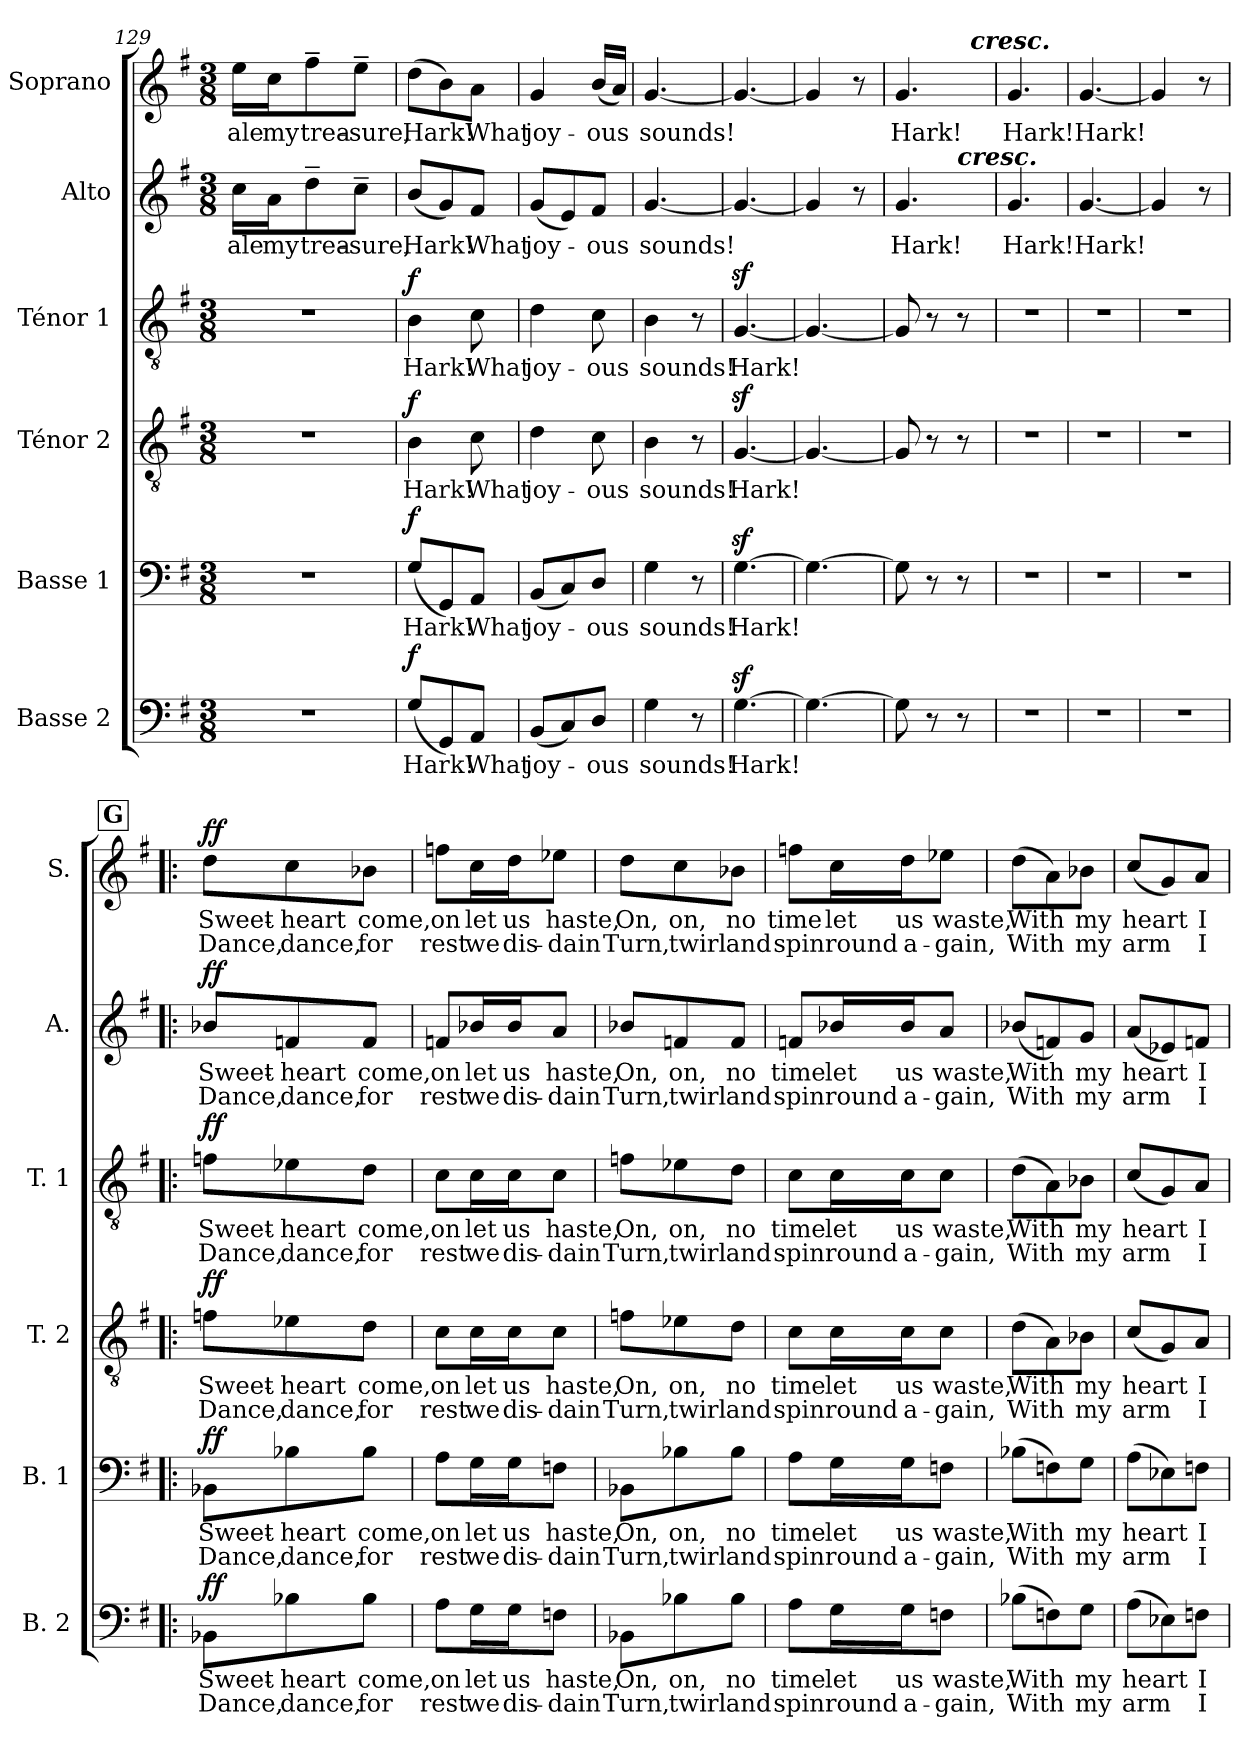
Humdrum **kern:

**kern	**text	**text	**dynam	**kern	**text	**text	**dynam	**kern	**text	**text	**dynam	**kern	**text	**text	**dynam	**kern	**text	**text	**dynam	**kern	**text	**text	**dynam
*part6	*part6	*part6	*part6	*part5	*part5	*part5	*part5	*part4	*part4	*part4	*part4	*part3	*part3	*part3	*part3	*part2	*part2	*part2	*part2	*part1	*part1	*part1	*part1
*staff6	*staff6	*staff6	*staff6	*staff5	*staff5	*staff5	*staff5	*staff4	*staff4	*staff4	*staff4	*staff3	*staff3	*staff3	*staff3	*staff2	*staff2	*staff2	*staff2	*staff1	*staff1	*staff1	*staff1
*I"Basse 2	*	*	*	*I"Basse 1	*	*	*	*I"Ténor 2	*	*	*	*I"Ténor 1	*	*	*	*I"Alto	*	*	*	*I"Soprano	*	*	*
*I'B. 2	*	*	*	*I'B. 1	*	*	*	*I'T. 2	*	*	*	*I'T. 1	*	*	*	*I'A.	*	*	*	*I'S.	*	*	*
*clefF4	*	*	*	*clefF4	*	*	*	*clefGv2	*	*	*	*clefGv2	*	*	*	*clefG2	*	*	*	*clefG2	*	*	*
*k[f#]	*	*	*	*k[f#]	*	*	*	*k[f#]	*	*	*	*k[f#]	*	*	*	*k[f#]	*	*	*	*k[f#]	*	*	*
*M3/8	*	*	*	*M3/8	*	*	*	*M3/8	*	*	*	*M3/8	*	*	*	*M3/8	*	*	*	*M3/8	*	*	*
=129	=129	=129	=129	=129	=129	=129	=129	=129	=129	=129	=129	=129	=129	=129	=129	=129	=129	=129	=129	=129	=129	=129	=129
!	!	!	!	!	!	!	!	!	!	!	!	!	!	!	!	!	!LO:LY:b	!	!	!	!LO:LY:b	!	!
4.r	.	.	.	4.r	.	.	.	4.r	.	.	.	4.r	.	.	.	16cc\LL	ale	.	.	16ee\LL	ale	.	.
!	!	!	!	!	!	!	!	!	!	!	!	!	!	!	!	!	!LO:LY:b	!	!	!	!LO:LY:b	!	!
.	.	.	.	.	.	.	.	.	.	.	.	.	.	.	.	16a\J	my	.	.	16cc\J	my	.	.
!	!	!	!	!	!	!	!	!	!	!	!	!	!	!	!	!	!LO:LY:b	!	!	!	!LO:LY:b	!	!
.	.	.	.	.	.	.	.	.	.	.	.	.	.	.	.	8dd~>\	trea-	.	.	8ff#~>\	trea-	.	.
!	!	!	!	!	!	!	!	!	!	!	!	!	!	!	!	!	!LO:LY:b	!	!	!	!LO:LY:b	!	!
.	.	.	.	.	.	.	.	.	.	.	.	.	.	.	.	8cc~>\J	-sure,	.	.	8ee~>\J	-sure,	.	.
=130	=130	=130	=130	=130	=130	=130	=130	=130	=130	=130	=130	=130	=130	=130	=130	=130	=130	=130	=130	=130	=130	=130	=130
!	!LO:LY:b	!	!LO:DY:a	!	!LO:LY:b	!	!LO:DY:a	!	!LO:LY:b	!	!LO:DY:a	!	!LO:LY:b	!	!LO:DY:a	!	!LO:LY:b	!	!	!	!LO:LY:b	!	!
(<8G/L	Hark!	.	f	(<8G/L	Hark!	.	f	4B\	Hark!	.	f	4B\	Hark!	.	f	(<8b/L	Hark!	.	.	(>8dd\L	Hark!	.	.
8GG/)	.	.	.	8GG/)	.	.	.	.	.	.	.	.	.	.	.	8g/)	.	.	.	8b\)	.	.	.
!	!LO:LY:b	!	!	!	!LO:LY:b	!	!	!	!LO:LY:b	!	!	!	!LO:LY:b	!	!	!	!LO:LY:b	!	!	!	!LO:LY:b	!	!
8AA/J	What	.	.	8AA/J	What	.	.	8c\	What	.	.	8c\	What	.	.	8f#/J	What	.	.	8a\J	What	.	.
=131	=131	=131	=131	=131	=131	=131	=131	=131	=131	=131	=131	=131	=131	=131	=131	=131	=131	=131	=131	=131	=131	=131	=131
!	!LO:LY:b	!	!	!	!LO:LY:b	!	!	!	!LO:LY:b	!	!	!	!LO:LY:b	!	!	!	!LO:LY:b	!	!	!	!LO:LY:b	!	!
(<8BB/L	joy-	.	.	(<8BB/L	joy-	.	.	4d\	joy-	.	.	4d\	joy-	.	.	(<8g/L	joy-	.	.	4g/	joy-	.	.
8C/)	.	.	.	8C/)	.	.	.	.	.	.	.	.	.	.	.	8e/)	.	.	.	.	.	.	.
!	!LO:LY:b	!	!	!	!LO:LY:b	!	!	!	!LO:LY:b	!	!	!	!LO:LY:b	!	!	!	!LO:LY:b	!	!	!	!LO:LY:b	!	!
8D/J	-ous	.	.	8D/J	-ous	.	.	8c\	-ous	.	.	8c\	-ous	.	.	8f#/J	-ous	.	.	(<16b/LL	-ous	.	.
.	.	.	.	.	.	.	.	.	.	.	.	.	.	.	.	.	.	.	.	16a/JJ)	.	.	.
=132	=132	=132	=132	=132	=132	=132	=132	=132	=132	=132	=132	=132	=132	=132	=132	=132	=132	=132	=132	=132	=132	=132	=132
!	!LO:LY:b	!	!	!	!LO:LY:b	!	!	!	!LO:LY:b	!	!	!	!LO:LY:b	!	!	!	!LO:LY:b	!	!	!	!LO:LY:b	!	!
4G\	sounds!	.	.	4G\	sounds!	.	.	4B\	sounds!	.	.	4B\	sounds!	.	.	[<4.g/	sounds!	.	.	[<4.g/	sounds!	.	.
8r	.	.	.	8r	.	.	.	8r	.	.	.	8r	.	.	.	.	.	.	.	.	.	.	.
=133	=133	=133	=133	=133	=133	=133	=133	=133	=133	=133	=133	=133	=133	=133	=133	=133	=133	=133	=133	=133	=133	=133	=133
!	!LO:LY:b	!	!	!	!LO:LY:b	!	!	!	!LO:LY:b	!	!	!	!LO:LY:b	!	!	!	!	!	!	!	!	!	!
[>4.Gz>\	Hark!	.	.	[>4.Gz>\	Hark!	.	.	[<4.Gz>/	Hark!	.	.	[<4.Gz>/	Hark!	.	.	4.g/_	.	.	.	4.g/_	.	.	.
=134	=134	=134	=134	=134	=134	=134	=134	=134	=134	=134	=134	=134	=134	=134	=134	=134	=134	=134	=134	=134	=134	=134	=134
4.G\_	.	.	.	4.G\_	.	.	.	4.G/_	.	.	.	4.G/_	.	.	.	4g/]	.	.	.	4g/]	.	.	.
.	.	.	.	.	.	.	.	.	.	.	.	.	.	.	.	8r	.	.	.	8r	.	.	.
=135	=135	=135	=135	=135	=135	=135	=135	=135	=135	=135	=135	=135	=135	=135	=135	=135	=135	=135	=135	=135	=135	=135	=135
!	!	!	!	!	!	!	!	!	!	!	!	!	!	!	!	!	!LO:LY:b	!	!	!	!LO:LY:b	!	!
*	*	*	*	*	*	*	*	*	*	*	*	*	*	*	*	*^	*	*	*	*^	*	*	*
8G\]	.	.	.	8G\]	.	.	.	8G/]	.	.	.	8G/]	.	.	.	4.g/	4ryy	Hark!	.	.	4.g/	4ryy	Hark!	.	.
8r	.	.	.	8r	.	.	.	8r	.	.	.	8r	.	.	.	.	.	.	.	.	.	.	.	.	.
!	!	!	!	!	!	!	!	!	!	!	!	!	!	!	!	!	!LO:TX:a:Bi:t=cresc.	!	!	!	!	!	!	!	!
8r	.	.	.	8r	.	.	.	8r	.	.	.	8r	.	.	.	.	8ryy	.	.	.	.	32ryy	.	.	.
!	!	!	!	!	!	!	!	!	!	!	!	!	!	!	!	!	!	!	!	!	!	!LO:TX:a:Bi:t=cresc.	!	!	!
.	.	.	.	.	.	.	.	.	.	.	.	.	.	.	.	.	.	.	.	.	.	16.ryy	.	.	.
=136	=136	=136	=136	=136	=136	=136	=136	=136	=136	=136	=136	=136	=136	=136	=136	=136	=136	=136	=136	=136	=136	=136	=136	=136	=136
!	!	!	!	!	!	!	!	!	!	!	!	!	!	!	!	!	!	!LO:LY:b	!	!	!	!	!LO:LY:b	!	!
*	*	*	*	*	*	*	*	*	*	*	*	*	*	*	*	*v	*v	*	*	*	*	*	*	*	*
*	*	*	*	*	*	*	*	*	*	*	*	*	*	*	*	*	*	*	*	*v	*v	*	*	*
4.r	.	.	.	4.r	.	.	.	4.r	.	.	.	4.r	.	.	.	4.g/	Hark!	.	.	4.g/	Hark!	.	.
=137	=137	=137	=137	=137	=137	=137	=137	=137	=137	=137	=137	=137	=137	=137	=137	=137	=137	=137	=137	=137	=137	=137	=137
!	!	!	!	!	!	!	!	!	!	!	!	!	!	!	!	!	!LO:LY:b	!	!	!	!LO:LY:b	!	!
4.r	.	.	.	4.r	.	.	.	4.r	.	.	.	4.r	.	.	.	[<4.g/	Hark!	.	.	[<4.g/	Hark!	.	.
=138	=138	=138	=138	=138	=138	=138	=138	=138	=138	=138	=138	=138	=138	=138	=138	=138	=138	=138	=138	=138	=138	=138	=138
4.r	.	.	.	4.r	.	.	.	4.r	.	.	.	4.r	.	.	.	4g/]	.	.	.	4g/]	.	.	.
.	.	.	.	.	.	.	.	.	.	.	.	.	.	.	.	8r	.	.	.	8r	.	.	.
!!LO:REH:place=s1:a:B:fs=14:t=G
=139!|:	=139!|:	=139!|:	=139!|:	=139!|:	=139!|:	=139!|:	=139!|:	=139!|:	=139!|:	=139!|:	=139!|:	=139!|:	=139!|:	=139!|:	=139!|:	=139!|:	=139!|:	=139!|:	=139!|:	=139!|:	=139!|:	=139!|:	=139!|:
!	!LO:LY:b	!LO:LY:b	!LO:DY:a	!	!LO:LY:b	!LO:LY:b	!LO:DY:a	!	!LO:LY:b	!LO:LY:b	!LO:DY:a	!	!LO:LY:b	!LO:LY:b	!LO:DY:a	!	!LO:LY:b	!LO:LY:b	!LO:DY:a	!	!LO:LY:b	!LO:LY:b	!LO:DY:a
8BB-X\L	Sweet-	Dance,	ff	8BB-X\L	Sweet-	Dance,	ff	8fn\L	Sweet-	Dance,	ff	8fn\L	Sweet-	Dance,	ff	8b-X/L	Sweet-	Dance,	ff	8dd\L	Sweet-	Dance,	ff
!	!LO:LY:b	!LO:LY:b	!	!	!LO:LY:b	!LO:LY:b	!	!	!LO:LY:b	!LO:LY:b	!	!	!LO:LY:b	!LO:LY:b	!	!	!LO:LY:b	!LO:LY:b	!	!	!LO:LY:b	!LO:LY:b	!
8B-X\	heart	dance,	.	8B-X\	heart	dance,	.	8e-X\	heart	dance,	.	8e-X\	heart	dance,	.	8fn/	heart	dance,	.	8cc\	heart	dance,	.
!	!LO:LY:b	!LO:LY:b	!	!	!LO:LY:b	!LO:LY:b	!	!	!LO:LY:b	!LO:LY:b	!	!	!LO:LY:b	!LO:LY:b	!	!	!LO:LY:b	!LO:LY:b	!	!	!LO:LY:b	!LO:LY:b	!
8B-\J	come,	for	.	8B-\J	come,	for	.	8d\J	come,	for	.	8d\J	come,	for	.	8f/J	come,	for	.	8b-X\J	come,	for	.
=140	=140	=140	=140	=140	=140	=140	=140	=140	=140	=140	=140	=140	=140	=140	=140	=140	=140	=140	=140	=140	=140	=140	=140
!	!LO:LY:b	!LO:LY:b	!	!	!LO:LY:b	!LO:LY:b	!	!	!LO:LY:b	!LO:LY:b	!	!	!LO:LY:b	!LO:LY:b	!	!	!LO:LY:b	!LO:LY:b	!	!	!LO:LY:b	!LO:LY:b	!
8A\L	on	rest	.	8A\L	on	rest	.	8c\L	on	rest	.	8c\L	on	rest	.	8fn/L	on	rest	.	8ffn\L	on	rest	.
!	!LO:LY:b	!LO:LY:b	!	!	!LO:LY:b	!LO:LY:b	!	!	!LO:LY:b	!LO:LY:b	!	!	!LO:LY:b	!LO:LY:b	!	!	!LO:LY:b	!LO:LY:b	!	!	!LO:LY:b	!LO:LY:b	!
16G\L	let	we	.	16G\L	let	we	.	16c\L	let	we	.	16c\L	let	we	.	16b-X/L	let	we	.	16cc\L	let	we	.
!	!LO:LY:b	!LO:LY:b	!	!	!LO:LY:b	!LO:LY:b	!	!	!LO:LY:b	!LO:LY:b	!	!	!LO:LY:b	!LO:LY:b	!	!	!LO:LY:b	!LO:LY:b	!	!	!LO:LY:b	!LO:LY:b	!
16G\J	us	dis-	.	16G\J	us	dis-	.	16c\J	us	dis-	.	16c\J	us	dis-	.	16b-/J	us	dis-	.	16dd\J	us	dis-	.
!	!LO:LY:b	!LO:LY:b	!	!	!LO:LY:b	!LO:LY:b	!	!	!LO:LY:b	!LO:LY:b	!	!	!LO:LY:b	!LO:LY:b	!	!	!LO:LY:b	!LO:LY:b	!	!	!LO:LY:b	!LO:LY:b	!
8Fn\J	-haste,	-dain	.	8Fn\J	-haste,	-dain	.	8c\J	-haste,	-dain	.	8c\J	-haste,	-dain	.	8a/J	-haste,	-dain	.	8ee-X\J	-haste,	-dain	.
=141	=141	=141	=141	=141	=141	=141	=141	=141	=141	=141	=141	=141	=141	=141	=141	=141	=141	=141	=141	=141	=141	=141	=141
!	!LO:LY:b	!LO:LY:b	!	!	!LO:LY:b	!LO:LY:b	!	!	!LO:LY:b	!LO:LY:b	!	!	!LO:LY:b	!LO:LY:b	!	!	!LO:LY:b	!LO:LY:b	!	!	!LO:LY:b	!LO:LY:b	!
8BB-X\L	On,	Turn,	.	8BB-X\L	On,	Turn,	.	8fn\L	On,	Turn,	.	8fn\L	On,	Turn,	.	8b-X/L	On,	Turn,	.	8dd\L	On,	Turn,	.
!	!LO:LY:b	!LO:LY:b	!	!	!LO:LY:b	!LO:LY:b	!	!	!LO:LY:b	!LO:LY:b	!	!	!LO:LY:b	!LO:LY:b	!	!	!LO:LY:b	!LO:LY:b	!	!	!LO:LY:b	!LO:LY:b	!
8B-X\	on,	twirl	.	8B-X\	on,	twirl	.	8e-X\	on,	twirl	.	8e-X\	on,	twirl	.	8fn/	on,	twirl	.	8cc\	on,	twirl	.
!	!LO:LY:b	!LO:LY:b	!	!	!LO:LY:b	!LO:LY:b	!	!	!LO:LY:b	!LO:LY:b	!	!	!LO:LY:b	!LO:LY:b	!	!	!LO:LY:b	!LO:LY:b	!	!	!LO:LY:b	!LO:LY:b	!
8B-\J	no	and	.	8B-\J	no	and	.	8d\J	no	and	.	8d\J	no	and	.	8f/J	no	and	.	8b-X\J	no	and	.
=142	=142	=142	=142	=142	=142	=142	=142	=142	=142	=142	=142	=142	=142	=142	=142	=142	=142	=142	=142	=142	=142	=142	=142
!	!LO:LY:b	!LO:LY:b	!	!	!LO:LY:b	!LO:LY:b	!	!	!LO:LY:b	!LO:LY:b	!	!	!LO:LY:b	!LO:LY:b	!	!	!LO:LY:b	!LO:LY:b	!	!	!LO:LY:b	!LO:LY:b	!
8A\L	time	spin	.	8A\L	time	spin	.	8c\L	time	spin	.	8c\L	time	spin	.	8fn/L	time	spin	.	8ffn\L	time	spin	.
!	!LO:LY:b	!LO:LY:b	!	!	!LO:LY:b	!LO:LY:b	!	!	!LO:LY:b	!LO:LY:b	!	!	!LO:LY:b	!LO:LY:b	!	!	!LO:LY:b	!LO:LY:b	!	!	!LO:LY:b	!LO:LY:b	!
16G\L	let	round	.	16G\L	let	round	.	16c\L	let	round	.	16c\L	let	round	.	16b-X/L	let	round	.	16cc\L	let	round	.
!	!LO:LY:b	!LO:LY:b	!	!	!LO:LY:b	!LO:LY:b	!	!	!LO:LY:b	!LO:LY:b	!	!	!LO:LY:b	!LO:LY:b	!	!	!LO:LY:b	!LO:LY:b	!	!	!LO:LY:b	!LO:LY:b	!
16G\J	us	a-	.	16G\J	us	a-	.	16c\J	us	a-	.	16c\J	us	a-	.	16b-/J	us	a-	.	16dd\J	us	a-	.
!	!LO:LY:b	!LO:LY:b	!	!	!LO:LY:b	!LO:LY:b	!	!	!LO:LY:b	!LO:LY:b	!	!	!LO:LY:b	!LO:LY:b	!	!	!LO:LY:b	!LO:LY:b	!	!	!LO:LY:b	!LO:LY:b	!
8Fn\J	-waste,	-gain,	.	8Fn\J	-waste,	-gain,	.	8c\J	-waste,	-gain,	.	8c\J	-waste,	-gain,	.	8a/J	-waste,	-gain,	.	8ee-X\J	-waste,	-gain,	.
=143	=143	=143	=143	=143	=143	=143	=143	=143	=143	=143	=143	=143	=143	=143	=143	=143	=143	=143	=143	=143	=143	=143	=143
!	!LO:LY:b	!LO:LY:b	!	!	!LO:LY:b	!LO:LY:b	!	!	!LO:LY:b	!LO:LY:b	!	!	!LO:LY:b	!LO:LY:b	!	!	!LO:LY:b	!LO:LY:b	!	!	!LO:LY:b	!LO:LY:b	!
(>8B-X\L	With	With	.	(>8B-X\L	With	With	.	(>8d\L	With	With	.	(>8d\L	With	With	.	(<8b-X/L	With	With	.	(>8dd\L	With	With	.
8Fn\)	.	.	.	8Fn\)	.	.	.	8A\)	.	.	.	8A\)	.	.	.	8fn/)	.	.	.	8a\)	.	.	.
!	!LO:LY:b	!LO:LY:b	!	!	!LO:LY:b	!LO:LY:b	!	!	!LO:LY:b	!LO:LY:b	!	!	!LO:LY:b	!LO:LY:b	!	!	!LO:LY:b	!LO:LY:b	!	!	!LO:LY:b	!LO:LY:b	!
8G\J	my	my	.	8G\J	my	my	.	8B-X\J	my	my	.	8B-X\J	my	my	.	8g/J	my	my	.	8b-X\J	my	my	.
=144	=144	=144	=144	=144	=144	=144	=144	=144	=144	=144	=144	=144	=144	=144	=144	=144	=144	=144	=144	=144	=144	=144	=144
!	!LO:LY:b	!LO:LY:b	!	!	!LO:LY:b	!LO:LY:b	!	!	!LO:LY:b	!LO:LY:b	!	!	!LO:LY:b	!LO:LY:b	!	!	!LO:LY:b	!LO:LY:b	!	!	!LO:LY:b	!LO:LY:b	!
(>8A\L	heart	arm	.	(>8A\L	heart	arm	.	(<8c/L	heart	arm	.	(<8c/L	heart	arm	.	(<8a/L	heart	arm	.	(<8cc/L	heart	arm	.
8E-X\)	.	.	.	8E-X\)	.	.	.	8G/)	.	.	.	8G/)	.	.	.	8e-X/)	.	.	.	8g/)	.	.	.
!	!LO:LY:b	!LO:LY:b	!	!	!LO:LY:b	!LO:LY:b	!	!	!LO:LY:b	!LO:LY:b	!	!	!LO:LY:b	!LO:LY:b	!	!	!LO:LY:b	!LO:LY:b	!	!	!LO:LY:b	!LO:LY:b	!
8Fn\J	I	I	.	8Fn\J	I	I	.	8A/J	I	I	.	8A/J	I	I	.	8fn/J	I	I	.	8a/J	I	I	.
=	=	=	=	=	=	=	=	=	=	=	=	=	=	=	=	=	=	=	=	=	=	=	=
*-	*-	*-	*-	*-	*-	*-	*-	*-	*-	*-	*-	*-	*-	*-	*-	*-	*-	*-	*-	*-	*-	*-	*-
